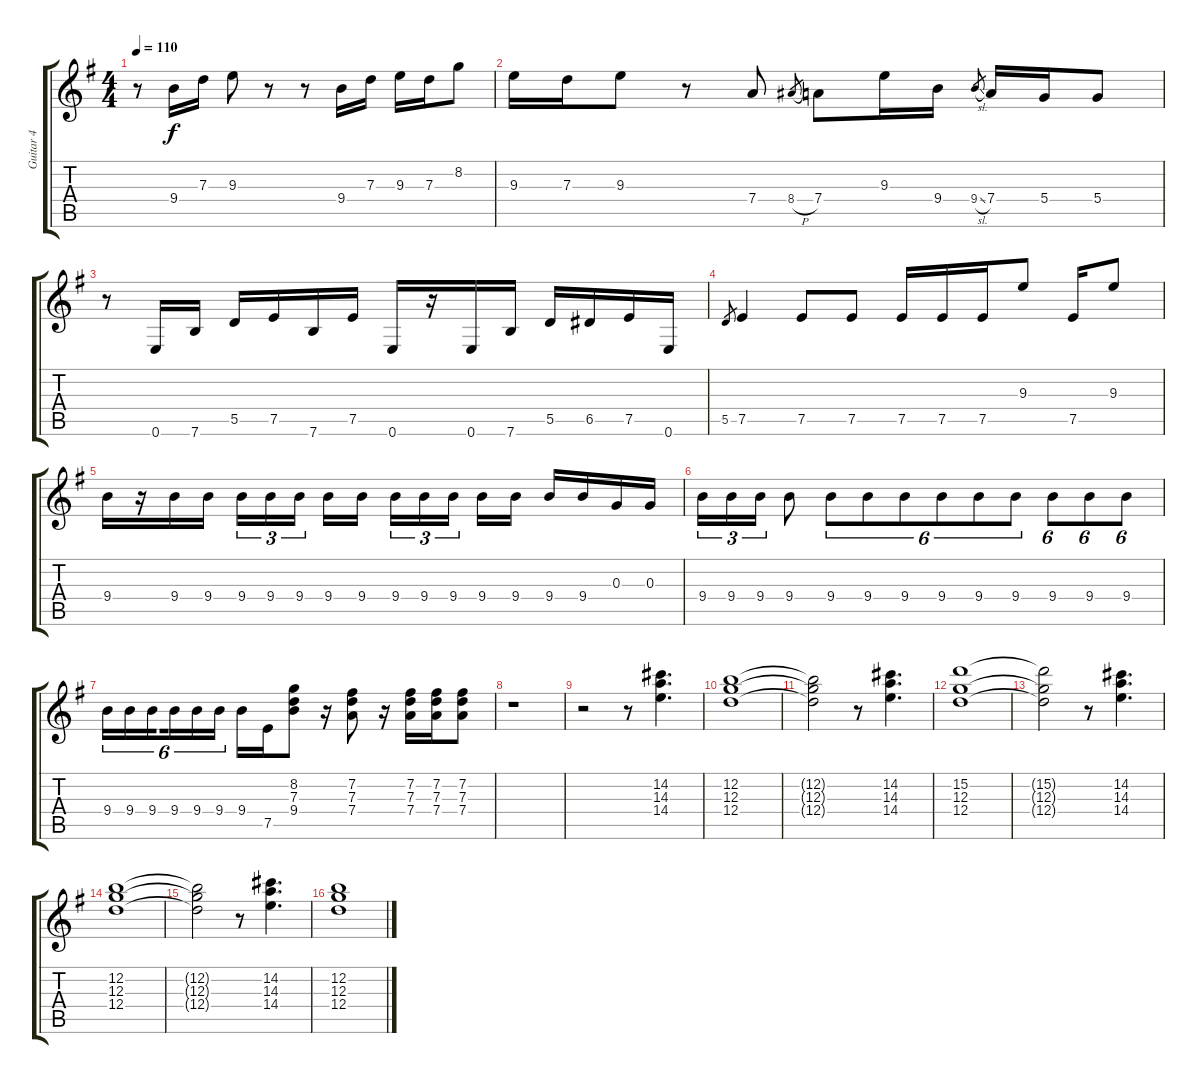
\track ("Guitar 4" "Guitar 4") {instrument overdrivenguitar}
\staff {score tabs}
\tuning (E4 B3 G3 D3 A2 E2) {hide}
\ts (4 4)
\tempo 110
\clef g2
\ks g
r.8{dy f} 9.4.16 7.3.16 9.3.8 r.8 r.8 9.4.16 7.3.16 9.3.16 7.3.16 8.2.8 |
9.3.16 7.3.16 9.3.8 r.8 7.4.8 8.4{h}.8{gr} 7.4.8 9.3.16 9.4.16 9.4{sl}.8{gr} 7.4.16 5.4.16 5.4.8 |
r.8 0.6.16 7.6.16 5.5.16 7.5.16 7.6.16 7.5.16 0.6.16 r.16 0.6.16 7.6.16 5.5.16 6.5.16 7.5.16 0.6.16 |
5.5.8{gr} 7.5.4 7.5.8 7.5.8 7.5.16 7.5.16 7.5.16 9.3.8 7.5.16 9.3.8 |
9.4.16 r.16 9.4.16 9.4.16 9.4.16{tu (3 2)} 9.4.16{tu (3 2)} 9.4.16{tu (3 2) beam splitsecondary} 9.4.16 9.4.16 9.4.16{tu (3 2)} 9.4.16{tu (3 2)} 9.4.16{tu (3 2) beam splitsecondary} 9.4.16 9.4.16 9.4.16 9.4.16 0.3.16 0.3.16 |
9.4.16{tu (3 2)} 9.4.16{tu (3 2)} 9.4.16{tu (3 2)} 9.4.8 9.4.8{tu (6 4)} 9.4.8{tu (6 4)} 9.4.8{tu (6 4)} 9.4.8{tu (6 4)} 9.4.8{tu (6 4)} 9.4.8{tu (6 4)} 9.4.8{tu (6 4)} 9.4.8{tu (6 4)} 9.4.8{tu (6 4)} |
9.4.16{tu (6 4)} 9.4.16{tu (6 4)} 9.4.16{tu (6 4) beam splitsecondary} 9.4.16{tu (6 4)} 9.4.16{tu (6 4)} 9.4.16{tu (6 4)} 9.4.16 7.5.16 (8.2 7.3 9.4).8 r.16 (7.2 7.3 7.4).8 r.16 (7.2 7.3 7.4).16 (7.2 7.3 7.4).16 (7.2 7.3 7.4).8 |
r.1 |
r.2 r.8 (14.2 14.3 14.4).4{d} |
(12.2 12.3 12.4).1 |
(12.2{t} 12.3{t} 12.4{t}).2 r.8 (14.2 14.3 14.4).4{d} |
(15.2 12.3 12.4).1 |
(15.2{t} 12.3{t} 12.4{t}).2 r.8 (14.2 14.3 14.4).4{d} |
(12.2 12.3 12.4).1 |
(12.2{t} 12.3{t} 12.4{t}).2 r.8 (14.2 14.3 14.4).4{d} |
(12.2 12.3 12.4).1
